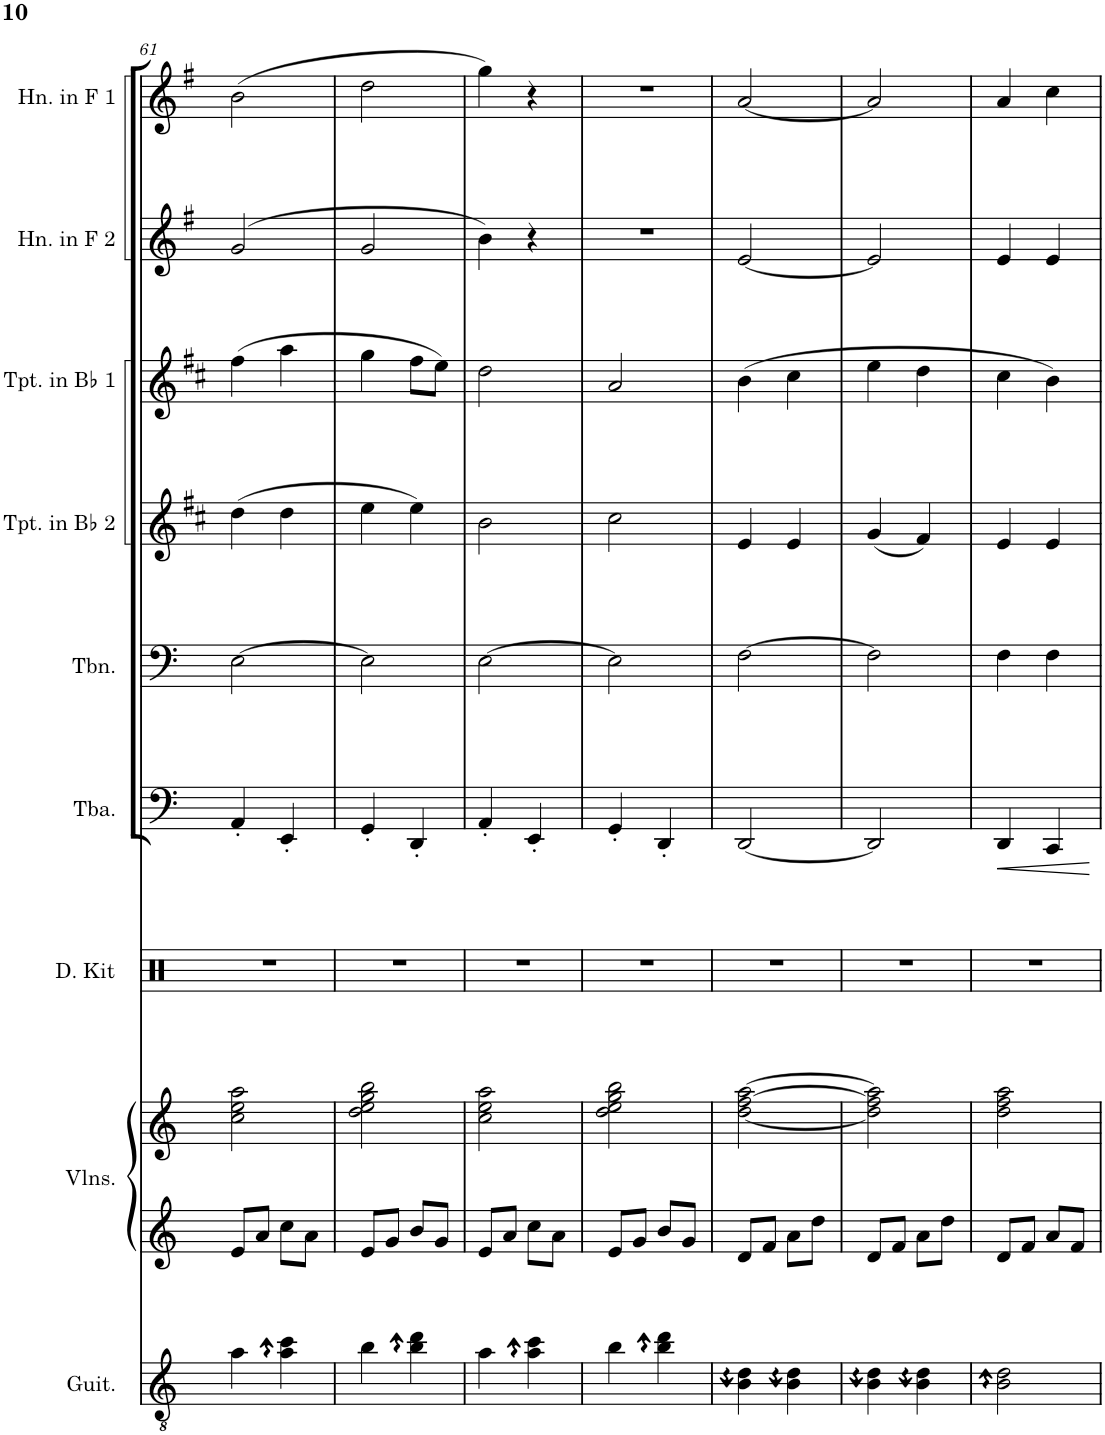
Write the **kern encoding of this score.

**kern	**kern	**kern	**kern	**kern	**dynam	**kern	**kern	**kern	**kern	**kern
*part9	*part8	*part8	*part7	*part6	*part6	*part5	*part4	*part3	*part2	*part1
*staff10	*staff9	*staff8	*staff7	*staff6	*staff6	*staff5	*staff4	*staff3	*staff2	*staff1
*I"Classical Guitar	*I"Accordion	*	*I"Drum Kit	*I"Tuba	*	*I"Trombone	*I"Trumpet in Bb 2	*I"Trumpet in Bb 1	*I"Horn in F 2	*I"Horn in F 1
*I'Guit.	*I'Acc.	*	*I'D. Kit	*I'Tba.	*	*I'Tbn.	*I'Tpt. in Bb 2	*I'Tpt. in Bb 1	*I'Hn. in F 2	*I'Hn. in F 1
!!LO:PB:g=z
*clefGv2	*clefG2	*clefG2	*clefX	*clefF4	*	*clefF4	*clefG2	*clefG2	*clefG2	*clefG2
*	*	*	*	*	*	*	*Trd1c2	*Trd1c2	*Trd4c7	*Trd4c7
*k[]	*k[]	*k[]	*k[]	*k[]	*	*k[]	*k[f#c#]	*k[f#c#]	*k[f#]	*k[f#]
*M2/4	*M2/4	*M2/4	*M2/4	*M2/4	*	*M2/4	*M2/4	*M2/4	*M2/4	*M2/4
=61	=61	=61	=61	=61	=61	=61	=61	=61	=61	=61
4a\	8e/L	2cc\ 2ee\ 2aa\	2r	4AA'/	.	[2E\	(4dd\	(4ff#\	(2g/	(2b\
.	8a/J	.	.	.	.	.	.	.	.	.
4a\ 4cc\	8cc\L	.	.	4EE'/	.	.	4dd\	4aa\	.	.
.	8a\J	.	.	.	.	.	.	.	.	.
=62	=62	=62	=62	=62	=62	=62	=62	=62	=62	=62
4b\	8e/L	2dd\ 2ee\ 2gg\ 2bb\	2r	4GG'/	.	2E\]	4ee\	4gg\	2g/	2dd\
.	8g/J	.	.	.	.	.	.	.	.	.
4b\ 4dd\	8b/L	.	.	4DD'/	.	.	4ee\)	8ff#\L	.	.
.	8g/J	.	.	.	.	.	.	8ee\J)	.	.
=63	=63	=63	=63	=63	=63	=63	=63	=63	=63	=63
4a\	8e/L	2cc\ 2ee\ 2aa\	2r	4AA'/	.	[2E\	2b\	2dd\	4b\)	4gg\)
.	8a/J	.	.	.	.	.	.	.	.	.
4a\ 4cc\	8cc\L	.	.	4EE'/	.	.	.	.	4r	4r
.	8a\J	.	.	.	.	.	.	.	.	.
=64	=64	=64	=64	=64	=64	=64	=64	=64	=64	=64
4b\	8e/L	2dd\ 2ee\ 2gg\ 2bb\	2r	4GG'/	.	2E\]	2cc#\	2a/	2r	2r
.	8g/J	.	.	.	.	.	.	.	.	.
4b\ 4dd\	8b/L	.	.	4DD'/	.	.	.	.	.	.
.	8g/J	.	.	.	.	.	.	.	.	.
=65	=65	=65	=65	=65	=65	=65	=65	=65	=65	=65
4B\ 4d\	8d/L	[2dd\ [2ff\ [2aa\	2r	[2DD/	.	[2F\	4e/	(4b\	[2e/	[2a/
.	8f/J	.	.	.	.	.	.	.	.	.
4B\ 4d\	8a\L	.	.	.	.	.	4e/	4cc#\	.	.
.	8dd\J	.	.	.	.	.	.	.	.	.
=66	=66	=66	=66	=66	=66	=66	=66	=66	=66	=66
4B\ 4d\	8d/L	2dd\] 2ff\] 2aa\]	2r	2DD/]	.	2F\]	(4g/	4ee\	2e/]	2a/]
.	8f/J	.	.	.	.	.	.	.	.	.
4B\ 4d\	8a\L	.	.	.	.	.	4f#/)	4dd\	.	.
.	8dd\J	.	.	.	.	.	.	.	.	.
=67	=67	=67	=67	=67	=67	=67	=67	=67	=67	=67
!	!	!	!	!	!LO:HP:b	!	!	!	!	!
2B\ 2d\	8d/L	2dd\ 2ff\ 2aa\	2r	4DD/	<	4F\	4e/	4cc#\	4e/	4a/
.	8f/J	.	.	.	.	.	.	.	.	.
.	8a/L	.	.	4CC/	.	4F\	4e/	4b\)	4e/	4cc\
.	8f/J	.	.	.	.	.	.	.	.	.
.	.	.	.	.	[	.	.	.	.	.
=	=	=	=	=	=	=	=	=	=	=
*-	*-	*-	*-	*-	*-	*-	*-	*-	*-	*-
